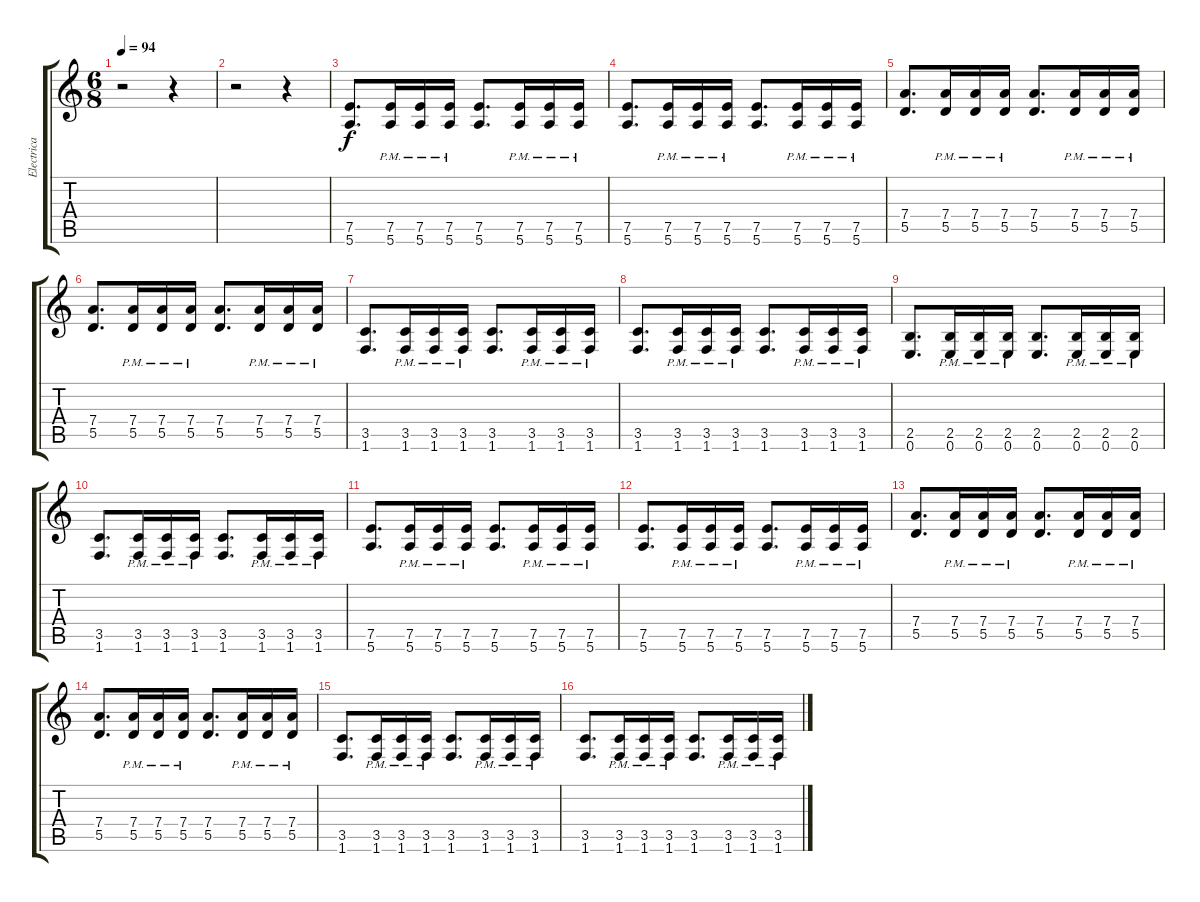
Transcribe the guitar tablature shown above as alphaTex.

\track ("Electrica 3" "Electrica ") {instrument overdrivenguitar}
\staff {score tabs}
\tuning (E4 B3 G3 D3 A2 E2) {hide}
\ts (6 8)
\tempo 94
\clef g2
\ks c
r.2{dy f} r.4 |
r.2 r.4 |
(7.5 5.6).8{d} (7.5{pm} 5.6{pm}).16 (7.5{pm} 5.6{pm}).16 (7.5{pm} 5.6{pm}).16 (7.5 5.6).8{d} (7.5{pm} 5.6{pm}).16 (7.5{pm} 5.6{pm}).16 (7.5{pm} 5.6{pm}).16 |
(7.5 5.6).8{d} (7.5{pm} 5.6{pm}).16 (7.5{pm} 5.6{pm}).16 (7.5{pm} 5.6{pm}).16 (7.5 5.6).8{d} (7.5{pm} 5.6{pm}).16 (7.5{pm} 5.6{pm}).16 (7.5{pm} 5.6{pm}).16 |
(7.4 5.5).8{d} (7.4{pm} 5.5{pm}).16 (7.4{pm} 5.5{pm}).16 (7.4{pm} 5.5{pm}).16 (7.4 5.5).8{d} (7.4{pm} 5.5{pm}).16 (7.4{pm} 5.5{pm}).16 (7.4{pm} 5.5{pm}).16 |
(7.4 5.5).8{d} (7.4{pm} 5.5{pm}).16 (7.4{pm} 5.5{pm}).16 (7.4{pm} 5.5{pm}).16 (7.4 5.5).8{d} (7.4{pm} 5.5{pm}).16 (7.4{pm} 5.5{pm}).16 (7.4{pm} 5.5{pm}).16 |
(3.5 1.6).8{d} (3.5{pm} 1.6{pm}).16 (3.5{pm} 1.6{pm}).16 (3.5{pm} 1.6{pm}).16 (3.5 1.6).8{d} (3.5{pm} 1.6{pm}).16 (3.5{pm} 1.6{pm}).16 (3.5{pm} 1.6{pm}).16 |
(3.5 1.6).8{d} (3.5{pm} 1.6{pm}).16 (3.5{pm} 1.6{pm}).16 (3.5{pm} 1.6{pm}).16 (3.5 1.6).8{d} (3.5{pm} 1.6{pm}).16 (3.5{pm} 1.6{pm}).16 (3.5{pm} 1.6{pm}).16 |
(2.5 0.6).8{d} (2.5{pm} 0.6{pm}).16 (2.5{pm} 0.6{pm}).16 (2.5{pm} 0.6{pm}).16 (2.5 0.6).8{d} (2.5{pm} 0.6{pm}).16 (2.5{pm} 0.6{pm}).16 (2.5{pm} 0.6{pm}).16 |
(3.5 1.6).8{d} (3.5{pm} 1.6{pm}).16 (3.5{pm} 1.6{pm}).16 (3.5{pm} 1.6{pm}).16 (3.5 1.6).8{d} (3.5{pm} 1.6{pm}).16 (3.5{pm} 1.6{pm}).16 (3.5{pm} 1.6{pm}).16 |
(7.5 5.6).8{d} (7.5{pm} 5.6{pm}).16 (7.5{pm} 5.6{pm}).16 (7.5{pm} 5.6{pm}).16 (7.5 5.6).8{d} (7.5{pm} 5.6{pm}).16 (7.5{pm} 5.6{pm}).16 (7.5{pm} 5.6{pm}).16 |
(7.5 5.6).8{d} (7.5{pm} 5.6{pm}).16 (7.5{pm} 5.6{pm}).16 (7.5{pm} 5.6{pm}).16 (7.5 5.6).8{d} (7.5{pm} 5.6{pm}).16 (7.5{pm} 5.6{pm}).16 (7.5{pm} 5.6{pm}).16 |
(7.4 5.5).8{d} (7.4{pm} 5.5{pm}).16 (7.4{pm} 5.5{pm}).16 (7.4{pm} 5.5{pm}).16 (7.4 5.5).8{d} (7.4{pm} 5.5{pm}).16 (7.4{pm} 5.5{pm}).16 (7.4{pm} 5.5{pm}).16 |
(7.4 5.5).8{d} (7.4{pm} 5.5{pm}).16 (7.4{pm} 5.5{pm}).16 (7.4{pm} 5.5{pm}).16 (7.4 5.5).8{d} (7.4{pm} 5.5{pm}).16 (7.4{pm} 5.5{pm}).16 (7.4{pm} 5.5{pm}).16 |
(3.5 1.6).8{d} (3.5{pm} 1.6{pm}).16 (3.5{pm} 1.6{pm}).16 (3.5{pm} 1.6{pm}).16 (3.5 1.6).8{d} (3.5{pm} 1.6{pm}).16 (3.5{pm} 1.6{pm}).16 (3.5{pm} 1.6{pm}).16 |
(3.5 1.6).8{d} (3.5{pm} 1.6{pm}).16 (3.5{pm} 1.6{pm}).16 (3.5{pm} 1.6{pm}).16 (3.5 1.6).8{d} (3.5{pm} 1.6{pm}).16 (3.5{pm} 1.6{pm}).16 (3.5{pm} 1.6{pm}).16
